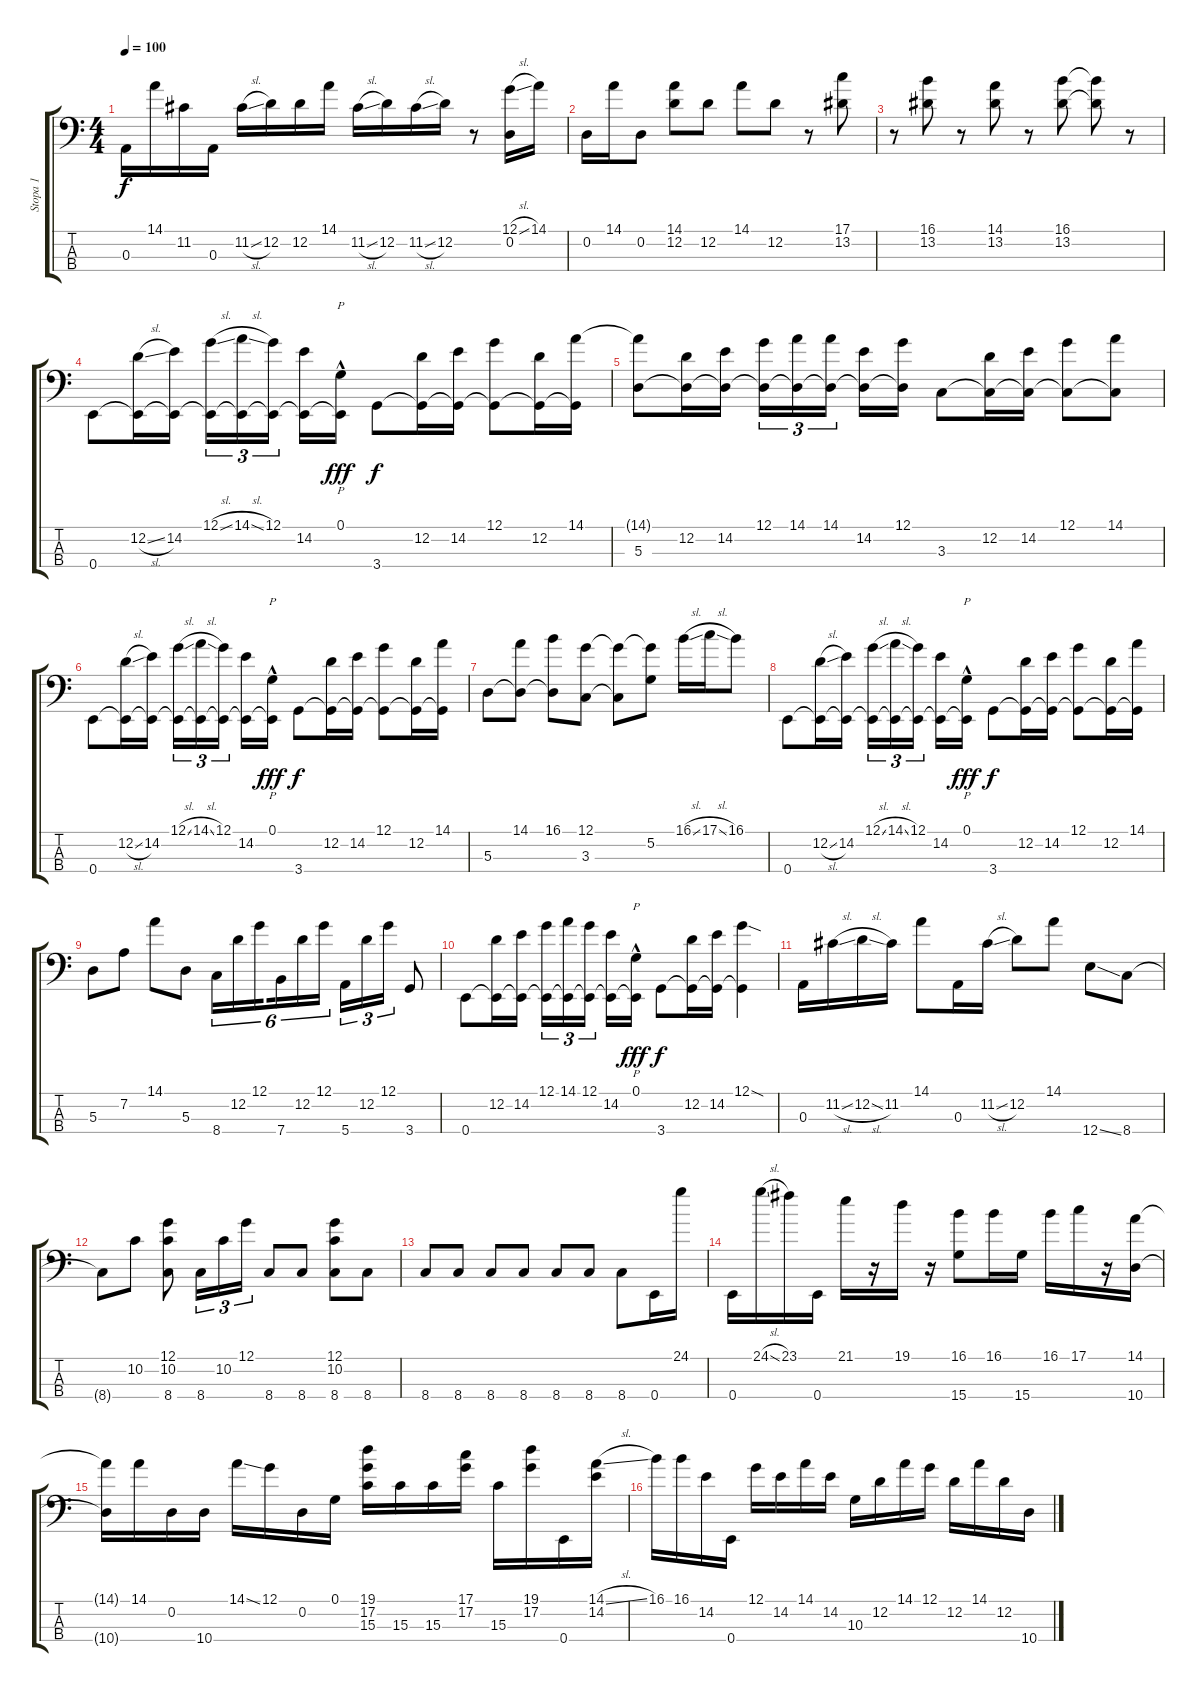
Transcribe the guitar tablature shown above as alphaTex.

\track ("Stopa 1" "Stopa 1") {instrument electricbassfinger}
\staff {score tabs}
\tuning (G2 D2 A1 E1) {hide}
\ts (4 4)
\tempo 100
\clef f4
\ks c
0.3{t}.16{dy f} 14.1.16 11.2.16 0.3.16 11.2{sl}.16 12.2.16 12.2.16 14.1.16 11.2{sl}.16 12.2.16 11.2{sl}.16 12.2.16 r.8 (12.1{sl} 0.2).16 14.1.16 |
0.2.16 14.1.16 0.2.8 (14.1 12.2).8 12.2.8 14.1.8 12.2.8 r.8 (17.1 13.2).8 |
r.8 (16.1 13.2).8 r.8 (14.1 13.2).8 r.8 (16.1 13.2).8 (16.1{t} 13.2{t}).8 r.8 |
0.4.8 (12.2{sl} 0.4{t}).16 (14.2 0.4{t}).16 (12.1{sl} 0.4{t}).16{tu (3 2)} (14.1{sl} 0.4{t}).16{tu (3 2)} (12.1 0.4{t}).16{tu (3 2) beam splitsecondary} (14.2 0.4{t}).16 (0.1{hac} 0.4{t}).16{p dy fff} 3.4.8{dy f} (12.2 3.4{t}).16 (14.2 3.4{t}).16 (12.1 3.4{t}).8 (12.2 3.4{t}).16 (14.1 3.4{t}).16 |
(14.1{t} 5.3).8 (12.2 5.3{t}).16 (14.2 5.3{t}).16 (12.1 5.3{t}).16{tu (3 2)} (14.1 5.3{t}).16{tu (3 2)} (14.1 5.3{t}).16{tu (3 2) beam splitsecondary} (14.2 5.3{t}).16 (12.1 5.3{t}).16 3.3.8 (12.2 3.3{t}).16 (14.2 3.3{t}).16 (12.1 3.3{t}).8 (14.1 3.3{t}).8 |
0.4.8 (12.2{sl} 0.4{t}).16 (14.2 0.4{t}).16 (12.1{sl} 0.4{t}).16{tu (3 2)} (14.1{sl} 0.4{t}).16{tu (3 2)} (12.1 0.4{t}).16{tu (3 2) beam splitsecondary} (14.2 0.4{t}).16 (0.1{hac} 0.4{t}).16{p dy fff} 3.4.8{dy f} (12.2 3.4{t}).16 (14.2 3.4{t}).16 (12.1 3.4{t}).8 (12.2 3.4{t}).16 (14.1 3.4{t}).16 |
5.3.8 (14.1 5.3{t}).8 (16.1 5.3{t}).8 (12.1 3.3).8 (12.1{t} 3.3{t}).8 (12.1{t} 5.2).8 16.1{sl}.16 17.1{sl}.16 16.1.8 |
0.4.8 (12.2{sl} 0.4{t}).16 (14.2 0.4{t}).16 (12.1{sl} 0.4{t}).16{tu (3 2)} (14.1{sl} 0.4{t}).16{tu (3 2)} (12.1 0.4{t}).16{tu (3 2) beam splitsecondary} (14.2 0.4{t}).16 (0.1{hac} 0.4{t}).16{p dy fff} 3.4.8{dy f} (12.2 3.4{t}).16 (14.2 3.4{t}).16 (12.1 3.4{t}).8 (12.2 3.4{t}).16 (14.1 3.4{t}).16 |
5.3.8 7.2.8 14.1.8 5.3.8 8.4.16{tu (6 4)} 12.2.16{tu (6 4)} 12.1.16{tu (6 4) beam splitsecondary} 7.4.16{tu (6 4)} 12.2.16{tu (6 4)} 12.1.16{tu (6 4)} 5.4.16{tu (3 2)} 12.2.16{tu (3 2)} 12.1.16{tu (3 2)} 3.4.8 |
0.4.8 (12.2 0.4{t}).16 (14.2 0.4{t}).16 (12.1 0.4{t}).16{tu (3 2)} (14.1 0.4{t}).16{tu (3 2)} (12.1 0.4{t}).16{tu (3 2) beam splitsecondary} (14.2 0.4{t}).16 (0.1{hac} 0.4{t}).16{p dy fff} 3.4.8{dy f} (12.2 3.4{t}).16 (14.2 3.4{t}).16 (12.1{sod} 3.4{t}).4 |
0.3.16 11.2{sl}.16 12.2{sl}.16 11.2.16 14.1.8 0.3.16 11.2{sl}.16 12.2.8 14.1.8 12.4{ss}.8 8.4.8 |
8.4{t}.8 10.2.8 (12.1 10.2 8.4).8 8.4.16{tu (3 2)} 10.2.16{tu (3 2)} 12.1.16{tu (3 2)} 8.4.8 8.4.8 (12.1 10.2 8.4).8 8.4.8 |
8.4.8 8.4.8 8.4.8 8.4.8 8.4.8 8.4.8 8.4.8 0.4.16 24.1.16 |
0.4.16 24.1{sl}.16 23.1.16 0.4.16 21.1.16 r.16 19.1.16 r.16 (16.1 15.4).8 16.1.16 15.4.16 16.1.16 17.1.16 r.16 (14.1 10.4).16 |
(14.1{t} 10.4{t}).16 14.1.16 0.2.16 10.4.16 14.1{ss}.16 12.1.16 0.2.16 0.1.16 (19.1 17.2 15.3).16 15.3.16 15.3.16 (17.1 17.2).16 15.3.16 (19.1 17.2).16 0.4.16 (14.1{sl} 14.2).16 |
16.1.16 16.1.16 14.2.16 0.4.16 12.1.16 14.2.16 14.1.16 14.2.16 10.3.16 12.2.16 14.1.16 12.1.16 12.2.16 14.1.16 12.2.16 10.4.16
